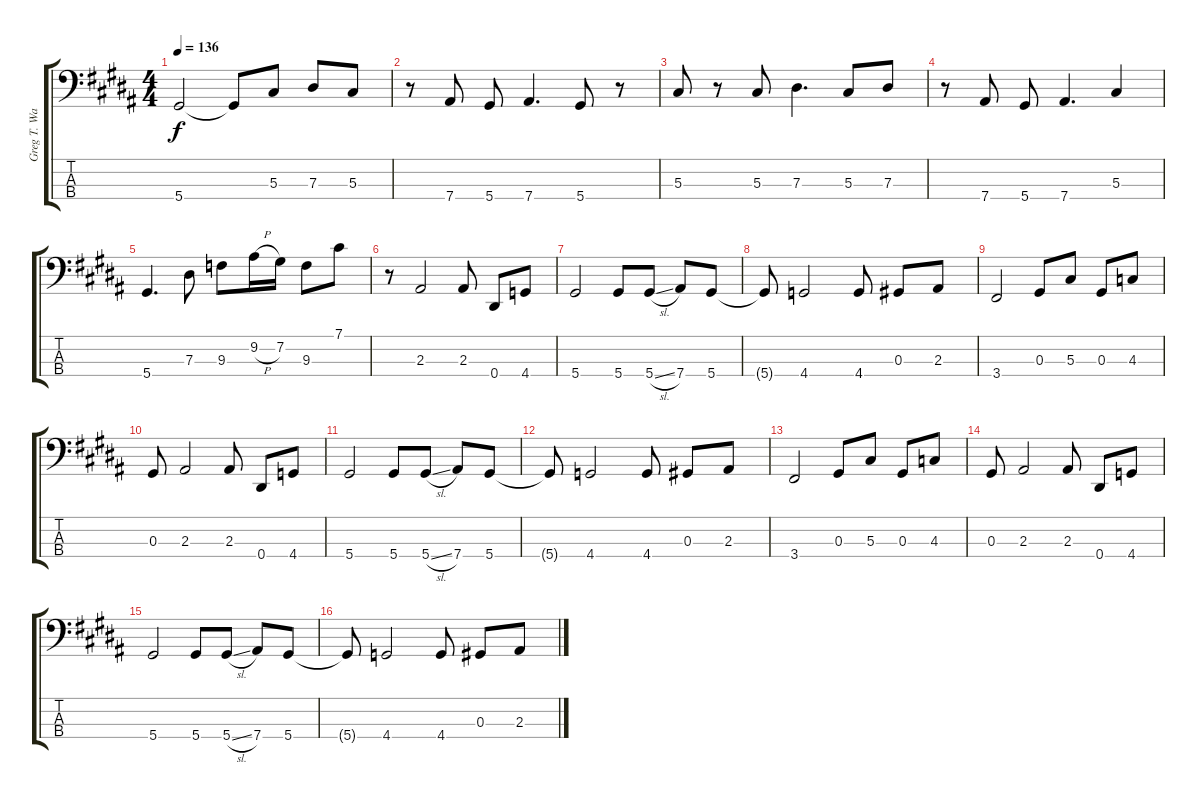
\track ("Greg T. Walker Bass" "Greg T. Wa") {instrument electricbassfinger}
\staff {score tabs}
\tuning (Gb2 Db2 Ab1 Eb1) {hide}
\ts (4 4)
\tempo 136
\clef f4
\ks b
5.4.2{dy f} 5.4{t}.8 5.3.8 7.3.8 5.3.8 |
r.8 7.4.8 5.4.8 7.4.4{d} 5.4.8 r.8 |
5.3.8 r.8 5.3.8 7.3.4{d} 5.3.8 7.3.8 |
r.8 7.4.8 5.4.8 7.4.4{d} 5.3.4 |
5.4.4{d} 7.3.8 9.3.8 9.2{h}.16 7.2.16 9.3.8 7.1.8 |
r.8 2.3.2 2.3.8 0.4.8 4.4.8 |
5.4.2 5.4.8 5.4{sl}.8 7.4.8 5.4.8 |
5.4{t}.8 4.4.2 4.4.8 0.3.8 2.3.8 |
3.4.2 0.3.8 5.3.8 0.3.8 4.3.8 |
0.3.8 2.3.2 2.3.8 0.4.8 4.4.8 |
5.4.2 5.4.8 5.4{sl}.8 7.4.8 5.4.8 |
5.4{t}.8 4.4.2 4.4.8 0.3.8 2.3.8 |
3.4.2 0.3.8 5.3.8 0.3.8 4.3.8 |
0.3.8 2.3.2 2.3.8 0.4.8 4.4.8 |
5.4.2 5.4.8 5.4{sl}.8 7.4.8 5.4.8 |
5.4{t}.8 4.4.2 4.4.8 0.3.8 2.3.8
